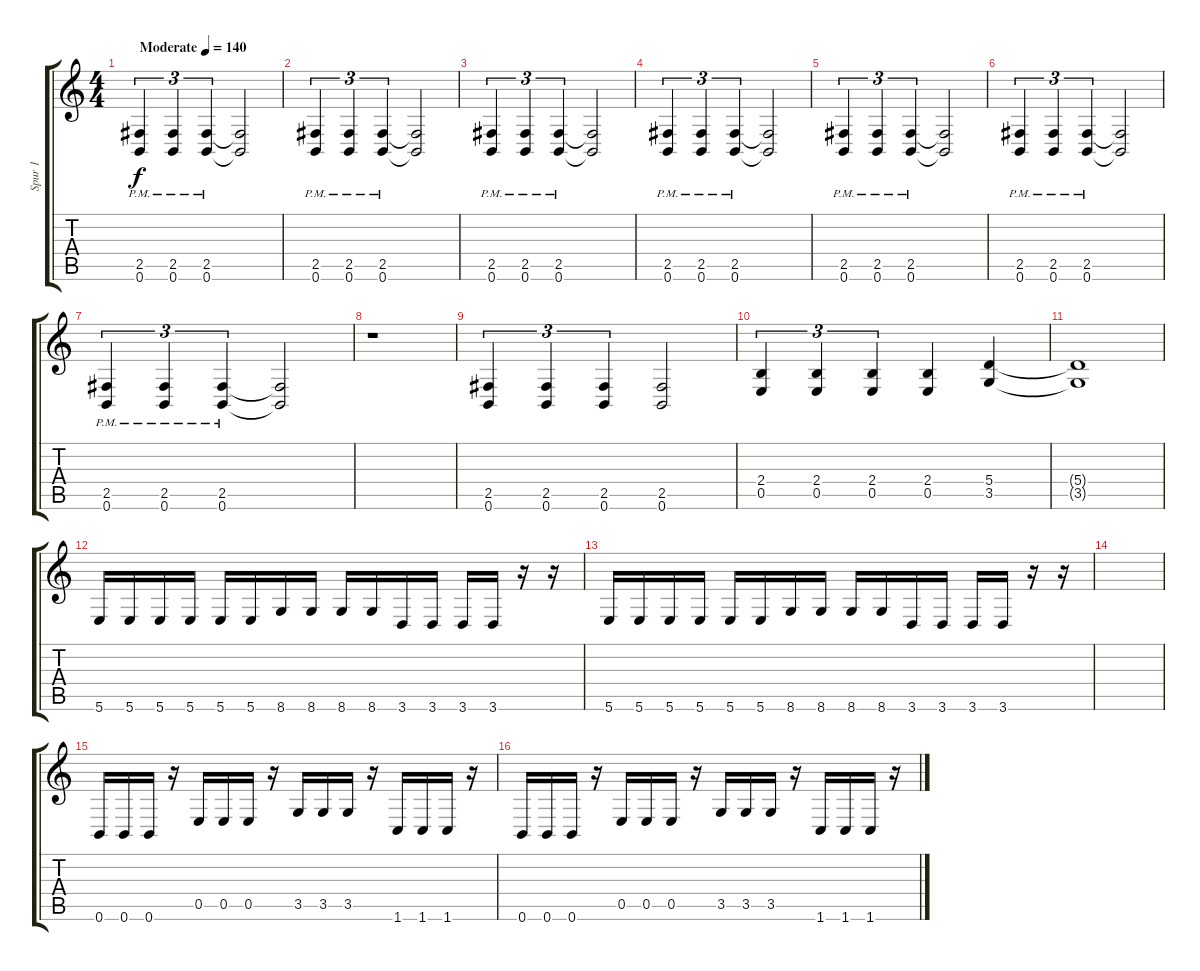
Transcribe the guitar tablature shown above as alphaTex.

\track ("Spur 1" "Spur 1") {instrument distortionguitar}
\staff {score tabs}
\tuning (B3 Gb3 D3 A2 E2 B1) {hide}
\ts (4 4)
\tempo (140 "Moderate")
\clef g2
\ks c
(2.5 0.6{pm}).4{tu (3 2) dy f instrument distortionguitar} (2.5 0.6{pm}).4{tu (3 2)} (2.5 0.6{pm}).4{tu (3 2)} (2.5{t} 0.6{t}).2 |
(2.5 0.6{pm}).4{tu (3 2)} (2.5 0.6{pm}).4{tu (3 2)} (2.5 0.6{pm}).4{tu (3 2)} (2.5{t} 0.6{t}).2 |
(2.5 0.6{pm}).4{tu (3 2)} (2.5 0.6{pm}).4{tu (3 2)} (2.5 0.6{pm}).4{tu (3 2)} (2.5{t} 0.6{t}).2 |
(2.5 0.6{pm}).4{tu (3 2)} (2.5 0.6{pm}).4{tu (3 2)} (2.5 0.6{pm}).4{tu (3 2)} (2.5{t} 0.6{t}).2 |
(2.5 0.6{pm}).4{tu (3 2)} (2.5 0.6{pm}).4{tu (3 2)} (2.5 0.6{pm}).4{tu (3 2)} (2.5{t} 0.6{t}).2 |
(2.5 0.6{pm}).4{tu (3 2)} (2.5 0.6{pm}).4{tu (3 2)} (2.5 0.6{pm}).4{tu (3 2)} (2.5{t} 0.6{t}).2 |
(2.5 0.6{pm}).4{tu (3 2)} (2.5 0.6{pm}).4{tu (3 2)} (2.5 0.6{pm}).4{tu (3 2)} (2.5{t} 0.6{t}).2 |
r.1 |
(2.5 0.6).4{tu (3 2)} (2.5 0.6).4{tu (3 2)} (2.5 0.6).4{tu (3 2)} (2.5 0.6).2 |
(2.4 0.5).4{tu (3 2)} (2.4 0.5).4{tu (3 2)} (2.4 0.5).4{tu (3 2)} (2.4 0.5).4 (5.4 3.5).4 |
(5.4{t} 3.5{t}).1 |
5.6.16 5.6.16 5.6.16 5.6.16 5.6.16 5.6.16 8.6.16 8.6.16 8.6.16 8.6.16 3.6.16 3.6.16 3.6.16 3.6.16 r.16 r.16 |
5.6.16 5.6.16 5.6.16 5.6.16 5.6.16 5.6.16 8.6.16 8.6.16 8.6.16 8.6.16 3.6.16 3.6.16 3.6.16 3.6.16 r.16 r.16 |
|
0.6.16 0.6.16 0.6.16 r.16 0.5.16 0.5.16 0.5.16 r.16 3.5.16 3.5.16 3.5.16 r.16 1.6.16 1.6.16 1.6.16 r.16 |
0.6.16 0.6.16 0.6.16 r.16 0.5.16 0.5.16 0.5.16 r.16 3.5.16 3.5.16 3.5.16 r.16 1.6.16 1.6.16 1.6.16 r.16
